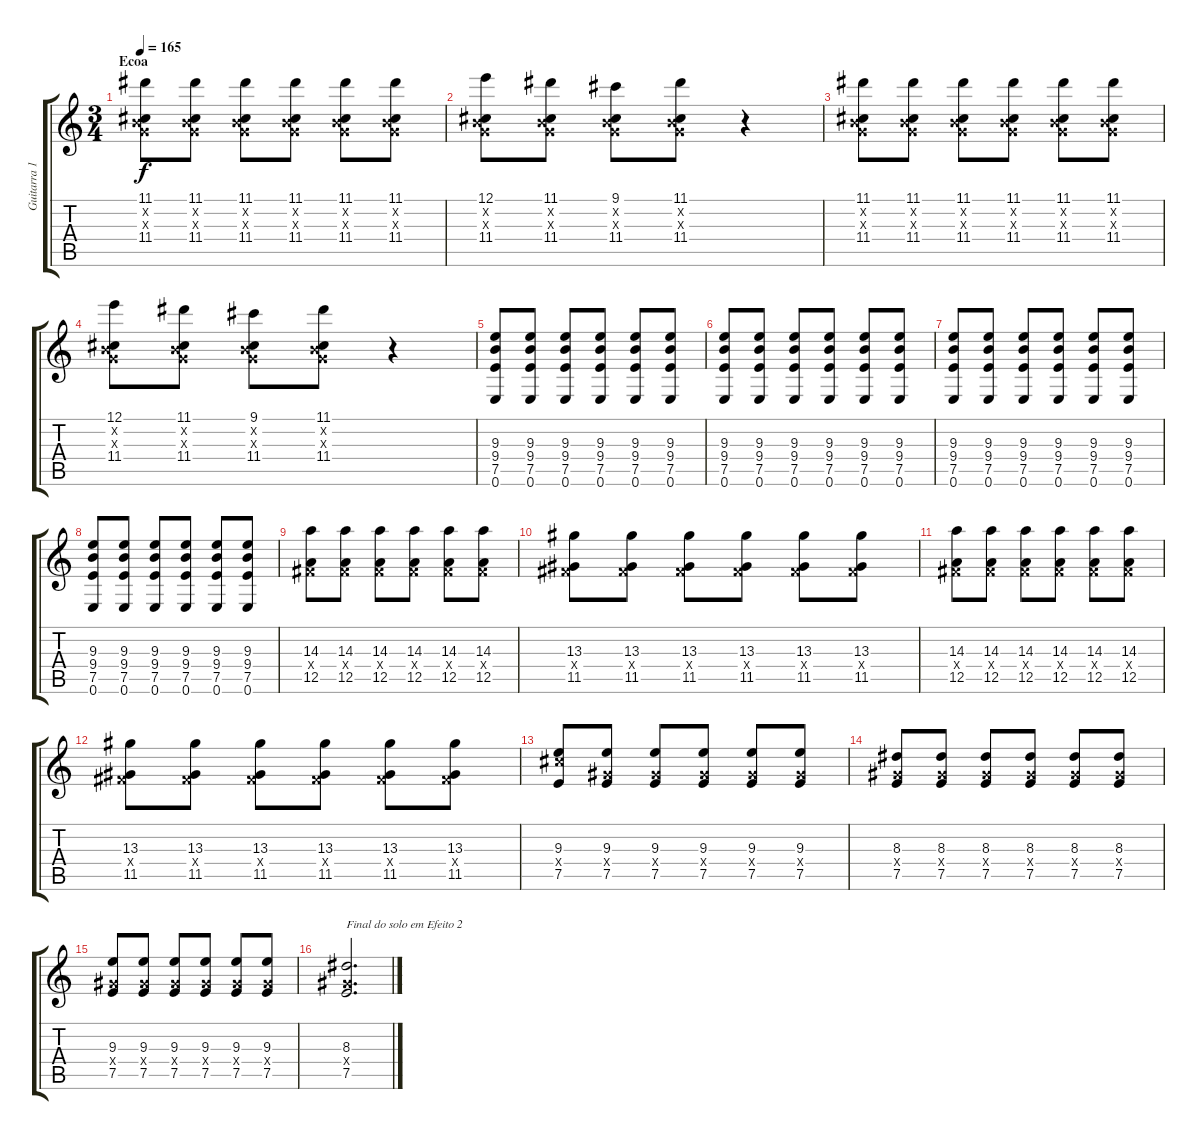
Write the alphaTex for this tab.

\track ("Guitarra 1" "Guitarra 1") {instrument electricguitarclean}
\staff {score tabs}
\tuning (E4 B3 G3 D3 A2 E2) {hide}
\ts (3 4)
\section ("" "Ecoa")
\tempo 165
\clef g2
\ks c
(11.1 0.2{x} 0.3{x} 11.4).8{dy f} (11.1 0.2{x} 0.3{x} 11.4).8 (11.1 0.2{x} 0.3{x} 11.4).8 (11.1 0.2{x} 0.3{x} 11.4).8 (11.1 0.2{x} 0.3{x} 11.4).8 (11.1 0.2{x} 0.3{x} 11.4).8 |
(12.1 0.2{x} 0.3{x} 11.4).8 (11.1 0.2{x} 0.3{x} 11.4).8 (9.1 0.2{x} 0.3{x} 11.4).8 (11.1 0.2{x} 0.3{x} 11.4).8 r.4 |
(11.1 0.2{x} 0.3{x} 11.4).8 (11.1 0.2{x} 0.3{x} 11.4).8 (11.1 0.2{x} 0.3{x} 11.4).8 (11.1 0.2{x} 0.3{x} 11.4).8 (11.1 0.2{x} 0.3{x} 11.4).8 (11.1 0.2{x} 0.3{x} 11.4).8 |
(12.1 0.2{x} 0.3{x} 11.4).8 (11.1 0.2{x} 0.3{x} 11.4).8 (9.1 0.2{x} 0.3{x} 11.4).8 (11.1 0.2{x} 0.3{x} 11.4).8 r.4 |
(9.3 9.4 7.5 0.6).8 (9.3 9.4 7.5 0.6).8 (9.3 9.4 7.5 0.6).8 (9.3 9.4 7.5 0.6).8 (9.3 9.4 7.5 0.6).8 (9.3 9.4 7.5 0.6).8 |
(9.3 9.4 7.5 0.6).8 (9.3 9.4 7.5 0.6).8 (9.3 9.4 7.5 0.6).8 (9.3 9.4 7.5 0.6).8 (9.3 9.4 7.5 0.6).8 (9.3 9.4 7.5 0.6).8 |
(9.3 9.4 7.5 0.6).8 (9.3 9.4 7.5 0.6).8 (9.3 9.4 7.5 0.6).8 (9.3 9.4 7.5 0.6).8 (9.3 9.4 7.5 0.6).8 (9.3 9.4 7.5 0.6).8 |
(9.3 9.4 7.5 0.6).8 (9.3 9.4 7.5 0.6).8 (9.3 9.4 7.5 0.6).8 (9.3 9.4 7.5 0.6).8 (9.3 9.4 7.5 0.6).8 (9.3 9.4 7.5 0.6).8 |
(14.3 4.4{x} 12.5).8 (14.3 4.4{x} 12.5).8 (14.3 4.4{x} 12.5).8 (14.3 4.4{x} 12.5).8 (14.3 4.4{x} 12.5).8 (14.3 4.4{x} 12.5).8 |
(13.3 4.4{x} 11.5).8 (13.3 4.4{x} 11.5).8 (13.3 4.4{x} 11.5).8 (13.3 4.4{x} 11.5).8 (13.3 4.4{x} 11.5).8 (13.3 4.4{x} 11.5).8 |
(14.3 4.4{x} 12.5).8 (14.3 4.4{x} 12.5).8 (14.3 4.4{x} 12.5).8 (14.3 4.4{x} 12.5).8 (14.3 4.4{x} 12.5).8 (14.3 4.4{x} 12.5).8 |
(13.3 4.4{x} 11.5).8 (13.3 4.4{x} 11.5).8 (13.3 4.4{x} 11.5).8 (13.3 4.4{x} 11.5).8 (13.3 4.4{x} 11.5).8 (13.3 4.4{x} 11.5).8 |
(9.3 11.4{x} 7.5).8 (9.3 6.4{x} 7.5).8 (9.3 6.4{x} 7.5).8 (9.3 6.4{x} 7.5).8 (9.3 6.4{x} 7.5).8 (9.3 6.4{x} 7.5).8 |
(8.3 6.4{x} 7.5).8 (8.3 6.4{x} 7.5).8 (8.3 6.4{x} 7.5).8 (8.3 6.4{x} 7.5).8 (8.3 6.4{x} 7.5).8 (8.3 6.4{x} 7.5).8 |
(9.3 6.4{x} 7.5).8 (9.3 6.4{x} 7.5).8 (9.3 6.4{x} 7.5).8 (9.3 6.4{x} 7.5).8 (9.3 6.4{x} 7.5).8 (9.3 6.4{x} 7.5).8 |
(8.3 6.4{x} 7.5).2{d txt "Final do solo em Efeito 2" volume 4}
